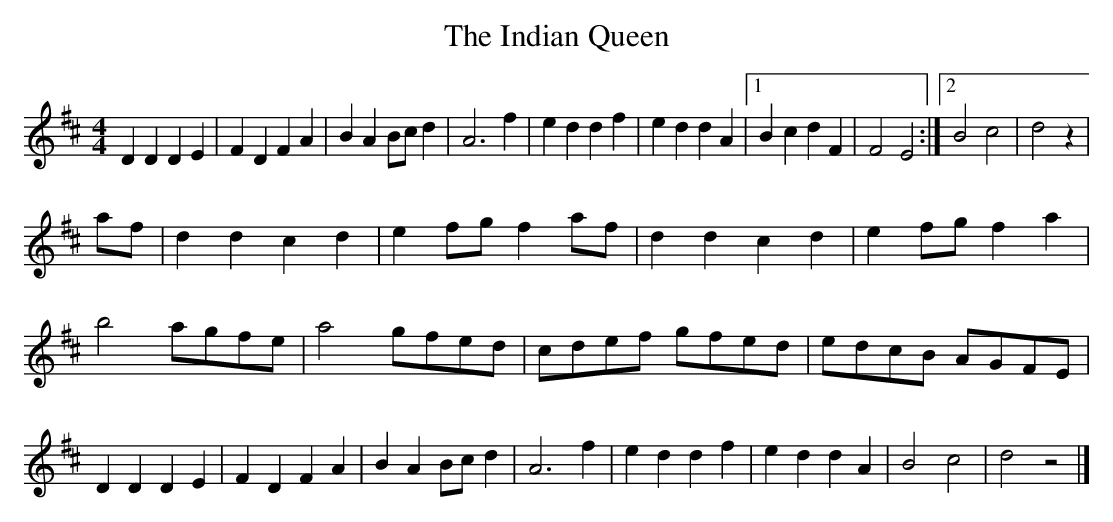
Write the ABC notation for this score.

X:1
T: The Indian Queen
M: 4/4
L: 1/4
K: D
DDDE |FDFA | BAB/c/d |A3f | eddf |eddA |1BcdF |F2E2 :|2 B2c2|d2z |
a/f/| ddcd |ef/g/ fa/f/|ddcd |ef/g/ fa |\
b2 a/g/f/e/ |a2 g/f/e/d/| c/d/e/f/ g/f/e/d/ |e/d/c/B/ A/G/F/E/ |\
DDDE |FDFA | BA B/c/d |A3f | eddf |eddA |B2c2|d2z2 |]
